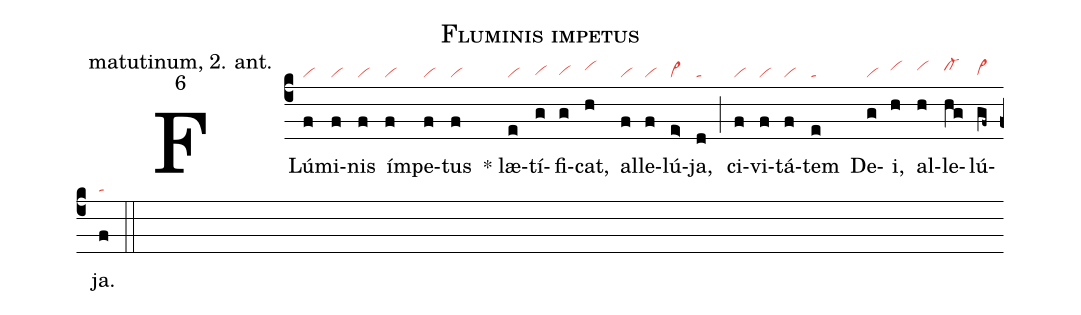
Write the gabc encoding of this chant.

name: Fluminis impetus;
office-part: matutinum, 2. ant.;
mode: 6;
nabc-lines: 1;
%%
(c4)
FLú(f|vi)mi(f|vi)nis(f|vi) ím(f|vi)pe(f|vi)tus(f|vi) * læ(e|vi)tí(g|vihg)fi(g|vihg)cat,(h|vihi) al(f|vi)le(f|vi)lú(e>|vi>)ja,(d|ta) (;)
ci(f|vi)vi(f|vi)tá(f|vi)tem(e|ta) De(g|vi)i,(h|vihi) al(h|vihi)le(hg|cl-hi)lú(gf~|vi>hg)ja.(f|ta) (::)
